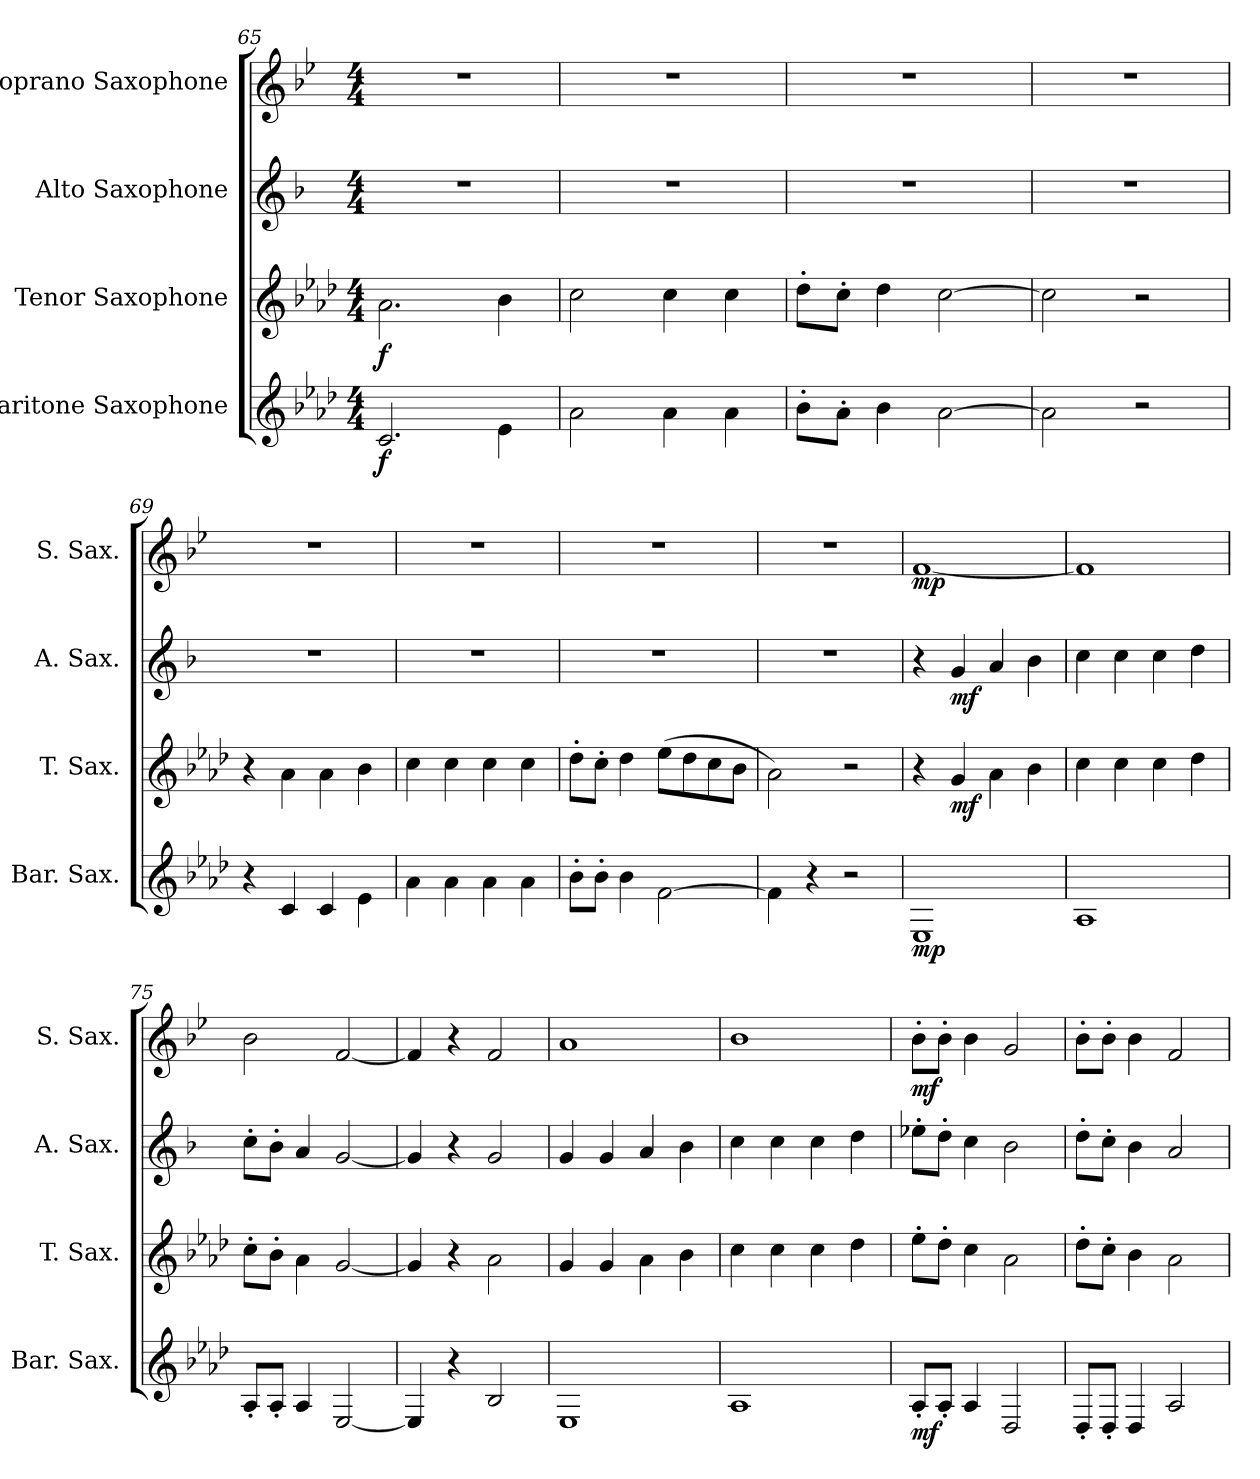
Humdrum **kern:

**kern	**dynam	**kern	**dynam	**kern	**dynam	**kern	**dynam
*part4	*part4	*part3	*part3	*part2	*part2	*part1	*part1
*staff4	*staff4	*staff3	*staff3	*staff2	*staff2	*staff1	*staff1
*I"Baritone Saxophone	*	*I"Tenor Saxophone	*	*I"Alto Saxophone	*	*I"Soprano Saxophone	*
*I'Bar. Sax.	*	*I'T. Sax.	*	*I'A. Sax.	*	*I'S. Sax.	*
*clefG2	*	*clefG2	*	*clefG2	*	*clefG2	*
*ITrd12c21	*	*ITrd8c14	*	*ITrd5c9	*	*ITrd1c2	*
*k[b-e-a-d-]	*	*k[b-e-a-d-]	*	*k[b-e-a-d-]	*	*k[b-e-a-d-]	*
*M4/4	*	*M4/4	*	*M4/4	*	*M4/4	*
=65	=65	=65	=65	=65	=65	=65	=65
!	!LO:DY:b	!	!LO:DY:b	!	!	!	!
2.C/	f	2.A-\	f	1r	.	1r	.
4E-\	.	4B-\	.	.	.	.	.
=66	=66	=66	=66	=66	=66	=66	=66
2A-\	.	2c\	.	1r	.	1r	.
4A-\	.	4c\	.	.	.	.	.
4A-\	.	4c\	.	.	.	.	.
=67	=67	=67	=67	=67	=67	=67	=67
8B-'\L	.	8d-'\L	.	1r	.	1r	.
8A-'\J	.	8c'\J	.	.	.	.	.
4B-\	.	4d-\	.	.	.	.	.
[2A-\	.	[2c\	.	.	.	.	.
=68	=68	=68	=68	=68	=68	=68	=68
2A-\]	.	2c\]	.	1r	.	1r	.
2r	.	2r	.	.	.	.	.
=69	=69	=69	=69	=69	=69	=69	=69
4r	.	4r	.	1r	.	1r	.
4C/	.	4A-\	.	.	.	.	.
4C/	.	4A-\	.	.	.	.	.
4E-\	.	4B-\	.	.	.	.	.
=70	=70	=70	=70	=70	=70	=70	=70
4A-\	.	4c\	.	1r	.	1r	.
4A-\	.	4c\	.	.	.	.	.
4A-\	.	4c\	.	.	.	.	.
4A-\	.	4c\	.	.	.	.	.
!!LO:PB:g=z
=71	=71	=71	=71	=71	=71	=71	=71
8B-'\L	.	8d-'\L	.	1r	.	1r	.
8B-'\J	.	8c'\J	.	.	.	.	.
4B-\	.	4d-\	.	.	.	.	.
[2F\	.	(8e-\L	.	.	.	.	.
.	.	8d-\	.	.	.	.	.
.	.	8c\	.	.	.	.	.
.	.	8B-\J	.	.	.	.	.
=72	=72	=72	=72	=72	=72	=72	=72
4F\]	.	2A-\)	.	1r	.	1r	.
4r	.	.	.	.	.	.	.
2r	.	2r	.	.	.	.	.
=73	=73	=73	=73	=73	=73	=73	=73
!	!LO:DY:b	!	!	!	!	!	!LO:DY:b
1EE-	mp	4r	.	4r	.	[1e-	mp
!	!	!	!LO:DY:b	!	!LO:DY:b	!	!
.	.	4G/	mf	4B-/	mf	.	.
.	.	4A-\	.	4c/	.	.	.
.	.	4B-\	.	4d-\	.	.	.
=74	=74	=74	=74	=74	=74	=74	=74
1AA-	.	4c\	.	4e-\	.	1e-]	.
.	.	4c\	.	4e-\	.	.	.
.	.	4c\	.	4e-\	.	.	.
.	.	4d-\	.	4f\	.	.	.
=75	=75	=75	=75	=75	=75	=75	=75
8AA-'/L	.	8c'\L	.	8e-'\L	.	2a-\	.
8AA-'/J	.	8B-'\J	.	8d-'\J	.	.	.
4AA-/	.	4A-\	.	4c/	.	.	.
[2EE-/	.	[2G/	.	[2B-/	.	[2e-/	.
=76	=76	=76	=76	=76	=76	=76	=76
4EE-/]	.	4G/]	.	4B-/]	.	4e-/]	.
4r	.	4r	.	4r	.	4r	.
2BB-/	.	2A-\	.	2B-/	.	2e-/	.
=77	=77	=77	=77	=77	=77	=77	=77
1EE-	.	4G/	.	4B-/	.	1g	.
.	.	4G/	.	4B-/	.	.	.
.	.	4A-\	.	4c/	.	.	.
.	.	4B-\	.	4d-\	.	.	.
=78	=78	=78	=78	=78	=78	=78	=78
1AA-	.	4c\	.	4e-\	.	1a-	.
.	.	4c\	.	4e-\	.	.	.
.	.	4c\	.	4e-\	.	.	.
.	.	4d-\	.	4f\	.	.	.
!!LO:PB:g=z
=79	=79	=79	=79	=79	=79	=79	=79
!	!LO:DY:b	!	!	!	!	!	!LO:DY:b
8AA-'/L	mf	8e-'\L	.	8g-X'\L	.	8a-'\L	mf
8AA-'/J	.	8d-'\J	.	8f'\J	.	8a-'\J	.
4AA-/	.	4c\	.	4e-\	.	4a-\	.
2DD-/	.	2A-\	.	2d-\	.	2f/	.
=80	=80	=80	=80	=80	=80	=80	=80
8DD-'/L	.	8d-'\L	.	8f'\L	.	8a-'\L	.
8DD-'/J	.	8c'\J	.	8e-'\J	.	8a-'\J	.
4DD-/	.	4B-\	.	4d-\	.	4a-\	.
2AA-/	.	2A-\	.	2c/	.	2e-/	.
=	=	=	=	=	=	=	=
*-	*-	*-	*-	*-	*-	*-	*-
